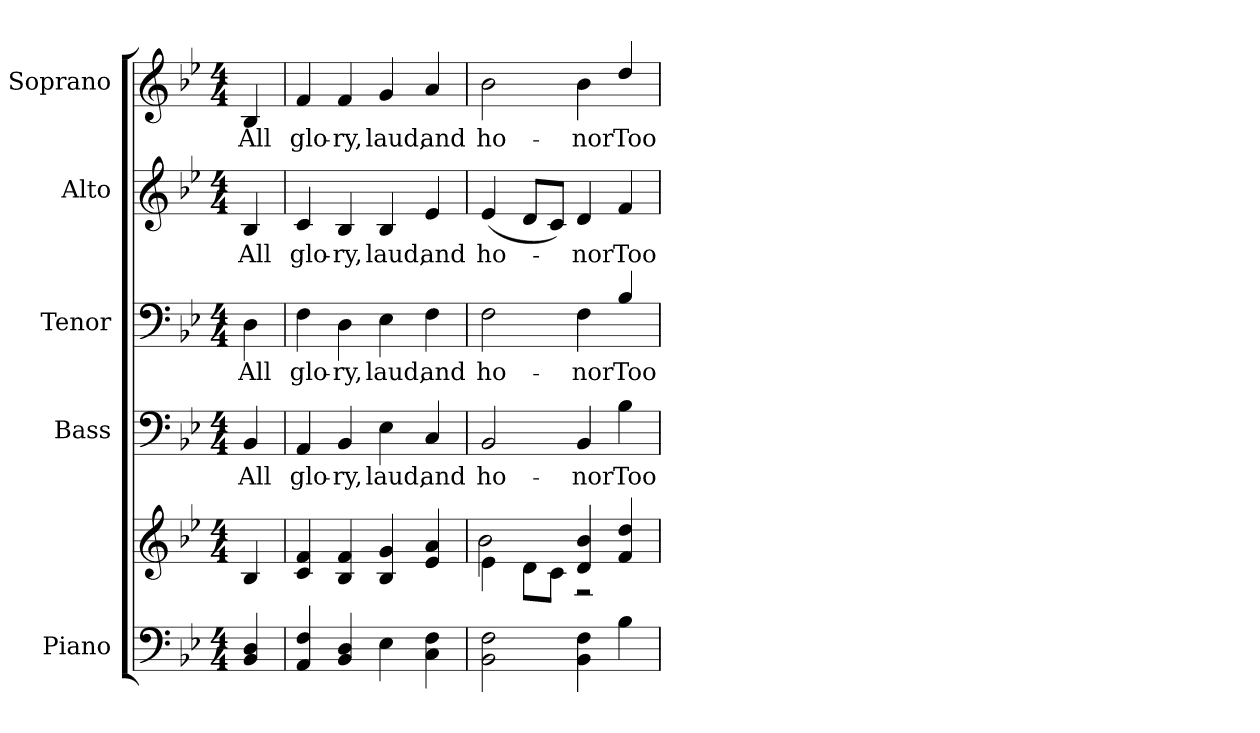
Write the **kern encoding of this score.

**kern	**kern	**kern	**text	**kern	**text	**kern	**text	**kern	**text
*part5	*part5	*part4	*part4	*part3	*part3	*part2	*part2	*part1	*part1
*staff6	*staff5	*staff4	*staff4	*staff3	*staff3	*staff2	*staff2	*staff1	*staff1
*I"Piano	*	*I"Bass	*	*I"Tenor	*	*I"Alto	*	*I"Soprano	*
*I'Pno.	*	*I'B.	*	*	*	*I'A.	*	*I'S.	*
!!LO:PB:g=z
*clefF4	*clefG2	*clefF4	*	*clefF4	*	*clefG2	*	*clefG2	*
*k[b-e-]	*k[b-e-]	*k[b-e-]	*	*k[b-e-]	*	*k[b-e-]	*	*k[b-e-]	*
*B-:	*B-:	*B-:	*	*B-:	*	*B-:	*	*B-:	*
*M4/4	*M4/4	*M4/4	*	*M4/4	*	*M4/4	*	*M4/4	*
*MM135	*MM135	*MM135	*	*MM135	*	*MM135	*	*MM135	*
=1	=1	=1	=1	=1	=1	=1	=1	=1	=1
!	!	!	!LO:LY:b:color=#000000	!	!	!	!	!	!
!	!	!	!	!	!LO:LY:b:color=#000000	!	!	!	!
!	!	!	!	!	!	!	!LO:LY:b:color=#000000	!	!
!	!	!	!	!	!	!	!	!	!LO:LY:b:color=#000000
4BB-i/ 4Di	4B-i/	4BB-i/	All	4Di\	All	4B-i/	All	4B-i/	All
=2	=2	=2	=2	=2	=2	=2	=2	=2	=2
!	!	!	!LO:LY:b:color=#000000	!	!	!	!	!	!
!	!	!	!	!	!LO:LY:b:color=#000000	!	!	!	!
!	!	!	!	!	!	!	!LO:LY:b:color=#000000	!	!
!	!	!	!	!	!	!	!	!	!LO:LY:b:color=#000000
4AAi/ 4Fi	4ci/ 4fi	4AAi/	glo-	4Fi\	glo-	4ci/	glo-	4fi/	glo-
!	!	!	!LO:LY:b:color=#000000	!	!	!	!	!	!
!	!	!	!	!	!LO:LY:b:color=#000000	!	!	!	!
!	!	!	!	!	!	!	!LO:LY:b:color=#000000	!	!
!	!	!	!	!	!	!	!	!	!LO:LY:b:color=#000000
4BB-i/ 4Di	4B-i/ 4fi	4BB-i/	-ry,	4Di\	-ry,	4B-i/	-ry,	4fi/	-ry,
!	!	!	!LO:LY:b:color=#000000	!	!	!	!	!	!
!	!	!	!	!	!LO:LY:b:color=#000000	!	!	!	!
!	!	!	!	!	!	!	!LO:LY:b:color=#000000	!	!
!	!	!	!	!	!	!	!	!	!LO:LY:b:color=#000000
4E-i\	4B-i/ 4gi	4E-i\	laud,	4E-i\	laud,	4B-i/	laud,	4gi/	laud,
!	!	!	!LO:LY:b:color=#000000	!	!	!	!	!	!
!	!	!	!	!	!LO:LY:b:color=#000000	!	!	!	!
!	!	!	!	!	!	!	!LO:LY:b:color=#000000	!	!
!	!	!	!	!	!	!	!	!	!LO:LY:b:color=#000000
4Ci\ 4Fi	4e-i/ 4ai	4Ci/	and	4Fi\	and	4e-i/	and	4ai/	and
=3	=3	=3	=3	=3	=3	=3	=3	=3	=3
*	*^	*	*	*	*	*	*	*	*
!	!	!	!	!LO:LY:b:color=#000000	!	!	!	!	!	!
!	!	!	!	!	!	!LO:LY:b:color=#000000	!	!	!	!
!	!	!	!	!	!	!	!	!LO:LY:b:color=#000000	!	!
!	!	!	!	!	!	!	!	!	!	!LO:LY:b:color=#000000
2BB-i\ 2Fi	4e-i\	2b-i\	2BB-i/	ho-	2Fi\	ho-	(4e-i/	ho-	2b-i\	ho-
.	8di\L	.	.	.	.	.	8di/L	.	.	.
.	8ci\J	.	.	.	.	.	8ci/J)	.	.	.
!	!	!	!	!LO:LY:b:color=#000000	!	!	!	!	!	!
!	!	!	!	!	!	!LO:LY:b:color=#000000	!	!	!	!
!	!	!	!	!	!	!	!	!LO:LY:b:color=#000000	!	!
!	!	!	!	!	!	!	!	!	!	!LO:LY:b:color=#000000
4BB-i\ 4Fi	4di/ 4b-i	2r	4BB-i/	-nor	4Fi\	-nor	4di/	-nor	4b-i\	-nor
!	!	!	!	!LO:LY:b:color=#000000	!	!	!	!	!	!
!	!	!	!	!	!	!LO:LY:b:color=#000000	!	!	!	!
!	!	!	!	!	!	!	!	!LO:LY:b:color=#000000	!	!
!	!	!	!	!	!	!	!	!	!	!LO:LY:b:color=#000000
4B-i\	4fi/ 4ddi	.	4B-i\	Too	4B-i/	Too	4fi/	Too	4ddi/	Too
*	*v	*v	*	*	*	*	*	*	*	*
=	=	=	=	=	=	=	=	=	=
*-	*-	*-	*-	*-	*-	*-	*-	*-	*-
